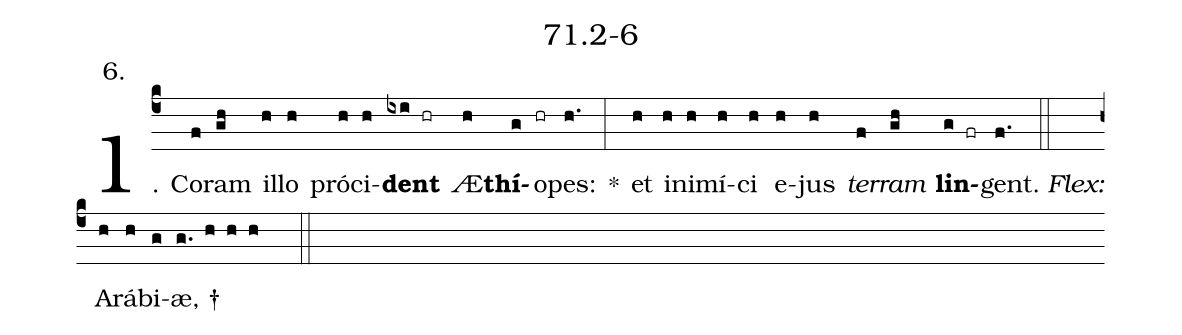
name: 71.2-6;
annotation: 6.;
%%
(c4)1. Co(f)ram(gh) il(h)lo(h) pró(h)ci(h)<b>dent</b>(ixi hr) Æ(h)<b>thí</b>(g)o(hr)pes:(h.) *(:) et(h) in(h)i(h)mí(h)ci(h) e(h)jus(h) <i>ter</i>(f)<i>ram</i>(gh) <b>lin</b>(g fr)gent.(f.) (::)
<i>Flex:</i>()  A(h)rá(h)bi(g)æ, †(g. h h h  ::)

%E(h) u(h) o(f) u(gh) a(g) e.(f.) (::)
